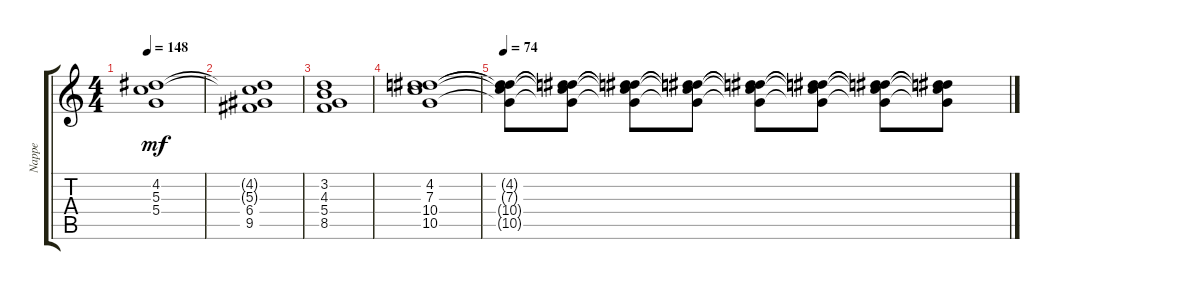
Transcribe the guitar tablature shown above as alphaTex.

\track ("Nappe" "Nappe") {instrument synthstrings1}
\staff {score tabs}
\tuning (E5 B4 G4 D4 A3 E3) {hide}
\ts (4 4)
\tempo 148
\clef g2
\ks c
(4.2{t} 5.3{t} 5.4{t}).1{dy mf} |
(4.2{t} 5.3{t} 6.4 9.5).1 |
(3.2 4.3 5.4 8.5).1 |
(4.2 7.3 10.4 10.5).1 |
\tempo 74
(4.2{t} 7.3{t} 10.4{t} 10.5{t}).8{volume 7} (4.2{t} 7.3{t} 10.4{t} 10.5{t}).8{volume 6} (4.2{t} 7.3{t} 10.4{t} 10.5{t}).8{volume 5} (4.2{t} 7.3{t} 10.4{t} 10.5{t}).8{volume 4} (4.2{t} 7.3{t} 10.4{t} 10.5{t}).8{volume 3} (4.2{t} 7.3{t} 10.4{t} 10.5{t}).8{volume 2} (4.2{t} 7.3{t} 10.4{t} 10.5{t}).8{volume 1} (4.2{t} 7.3{t} 10.4{t} 10.5{t}).8{volume 0}
